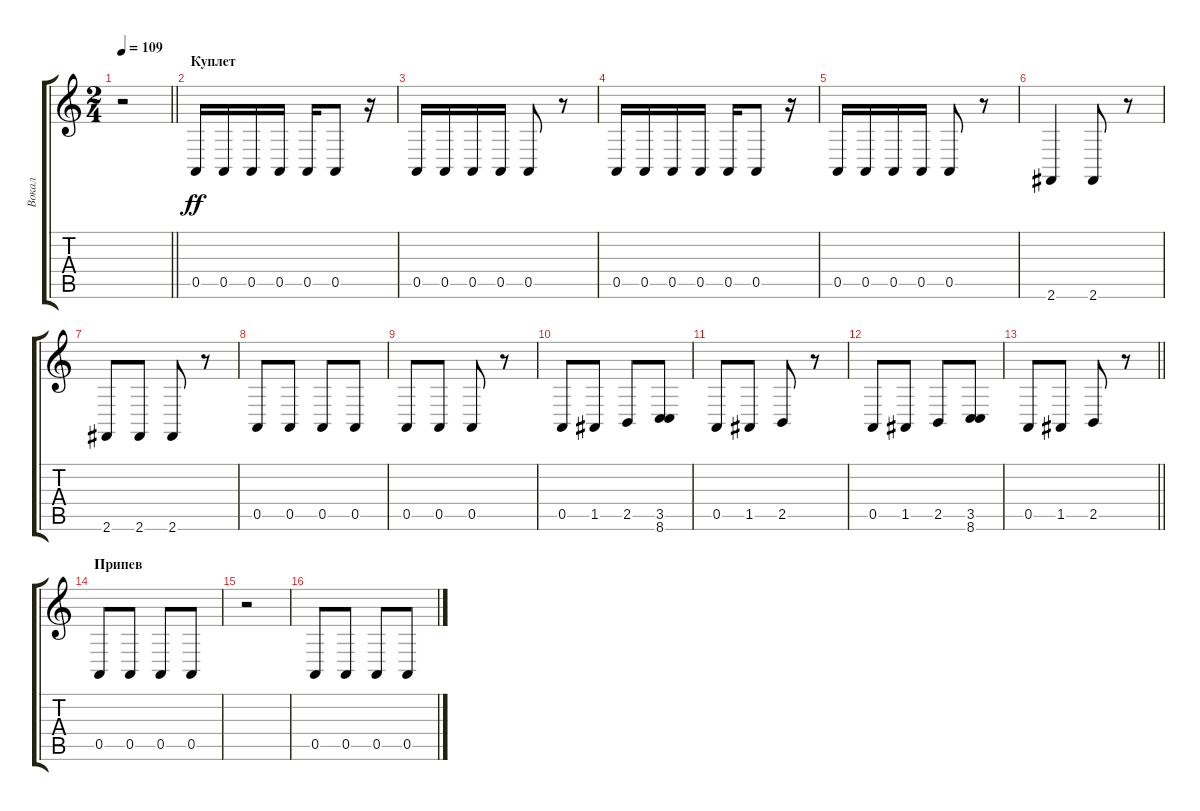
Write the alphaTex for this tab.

\track ("Вокал" "Вокал") {instrument tenorsax}
\staff {score tabs}
\tuning (E4 B3 G3 D3 A2 E2) {hide}
\ts (2 4)
\tempo 109
\clef g2
\barLineRight lightlight
\ks c
r.2{dy ff} |
\section ("" "Куплет")
0.5.16 0.5.16 0.5.16 0.5.16 0.5.16 0.5.8 r.16 |
0.5.16 0.5.16 0.5.16 0.5.16 0.5.8 r.8 |
0.5.16 0.5.16 0.5.16 0.5.16 0.5.16 0.5.8 r.16 |
0.5.16 0.5.16 0.5.16 0.5.16 0.5.8 r.8 |
2.6.4 2.6.8 r.8 |
2.6.8 2.6.8 2.6.8 r.8 |
0.5.8 0.5.8 0.5.8 0.5.8 |
0.5.8 0.5.8 0.5.8 r.8 |
0.5.8 1.5.8 2.5.8 (3.5 8.6).8 |
0.5.8 1.5.8 2.5.8 r.8 |
0.5.8 1.5.8 2.5.8 (3.5 8.6).8 |
\barLineRight lightlight
0.5.8 1.5.8 2.5.8 r.8 |
\section ("" "Припев")
0.5.8 0.5.8 0.5.8 0.5.8 |
r.2 |
0.5.8 0.5.8 0.5.8 0.5.8
